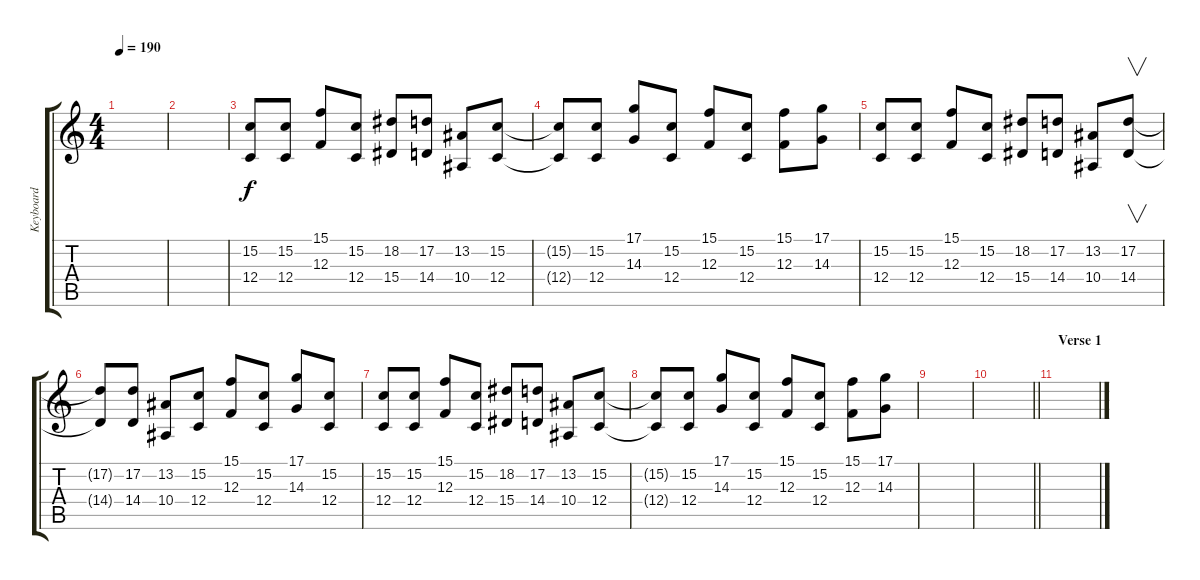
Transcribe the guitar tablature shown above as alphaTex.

\track ("Keyboard" "Keyboard") {instrument lead2sawtooth}
\staff {score tabs}
\tuning (D4 A3 F3 C3 G2 C2) {hide}
\ts (4 4)
\tempo 190
\clef g2
\ks c
|
|
(15.2 12.4).8 (15.2 12.4).8 (15.1 12.3).8 (15.2 12.4).8 (18.2 15.4).8 (17.2 14.4).8 (13.2 10.4).8 (15.2 12.4).8 |
(15.2{t} 12.4{t}).8 (15.2 12.4).8 (17.1 14.3).8 (15.2 12.4).8 (15.1 12.3).8 (15.2 12.4).8 (15.1 12.3).8 (17.1 14.3).8 |
(15.2 12.4).8 (15.2 12.4).8 (15.1 12.3).8 (15.2 12.4).8 (18.2 15.4).8 (17.2 14.4).8 (13.2 10.4).8 (17.2 14.4).8{v} |
(17.2{t} 14.4{t}).8 (17.2 14.4).8 (13.2 10.4).8 (15.2 12.4).8 (15.1 12.3).8 (15.2 12.4).8 (17.1 14.3).8 (15.2 12.4).8 |
(15.2 12.4).8 (15.2 12.4).8 (15.1 12.3).8 (15.2 12.4).8 (18.2 15.4).8 (17.2 14.4).8 (13.2 10.4).8 (15.2 12.4).8 |
(15.2{t} 12.4{t}).8 (15.2 12.4).8 (17.1 14.3).8 (15.2 12.4).8 (15.1 12.3).8 (15.2 12.4).8 (15.1 12.3).8 (17.1 14.3).8 |
|
\barLineRight lightlight
|
\section ("" "Verse 1")
